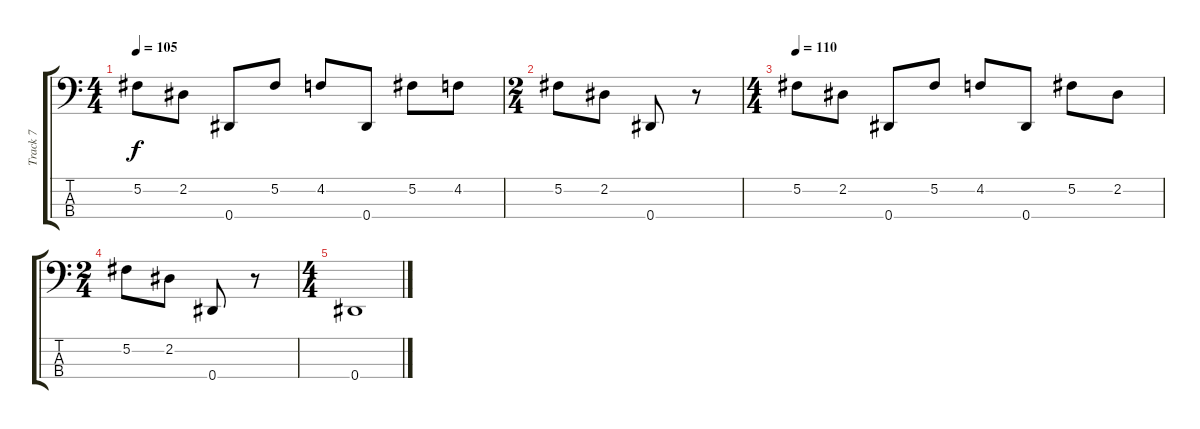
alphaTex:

\track ("Track 7" "Track 7") {instrument electricbassfinger}
\staff {score tabs}
\tuning (Gb2 Db2 Ab1 Eb1) {hide}
\ts (4 4)
\tempo 110
\tempo 105
\clef f4
\ks c
5.2.8{dy f} 2.2.8 0.4.8 5.2.8 4.2.8 0.4.8 5.2.8 4.2.8 |
\ts (2 4)
5.2.8 2.2.8 0.4.8 r.8 |
\ts (4 4)
\tempo 110
5.2.8 2.2.8 0.4.8 5.2.8 4.2.8 0.4.8 5.2.8 2.2.8 |
\ts (2 4)
5.2.8 2.2.8 0.4.8 r.8 |
\ts (4 4)
0.4.1
